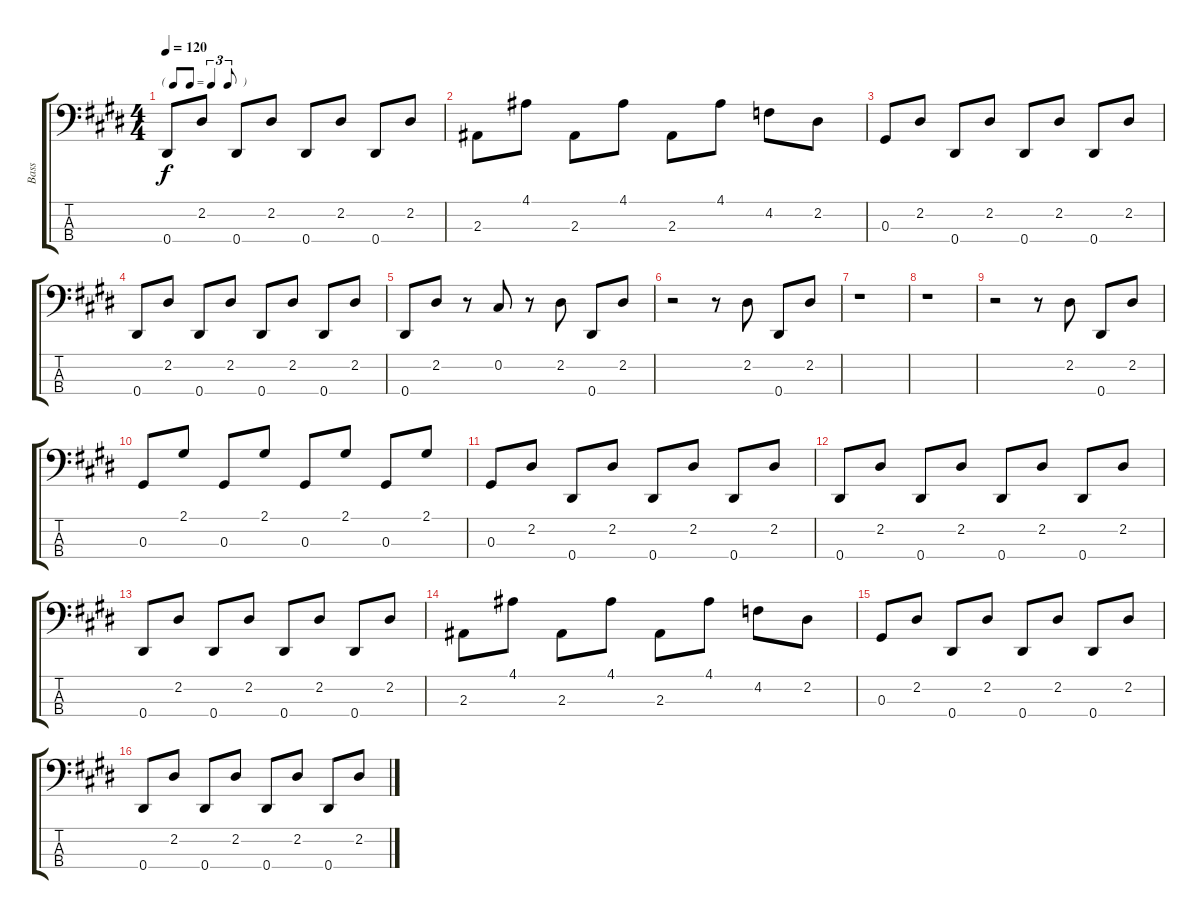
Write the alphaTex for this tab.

\track ("Bass" "Bass") {instrument electricbassfinger}
\staff {score tabs}
\tuning (Gb2 Db2 Ab1 Eb1) {hide}
\ts (4 4)
\tf triplet8th
\tempo 120
\clef f4
\ks e
0.4.8{dy f} 2.2.8 0.4.8 2.2.8 0.4.8 2.2.8 0.4.8 2.2.8 |
2.3.8 4.1.8 2.3.8 4.1.8 2.3.8 4.1.8 4.2.8 2.2.8 |
0.3.8 2.2.8 0.4.8 2.2.8 0.4.8 2.2.8 0.4.8 2.2.8 |
0.4.8 2.2.8 0.4.8 2.2.8 0.4.8 2.2.8 0.4.8 2.2.8 |
0.4.8 2.2.8 r.8 0.2.8 r.8 2.2.8 0.4.8 2.2.8 |
r.2 r.8 2.2.8 0.4.8 2.2.8 |
r.1 |
r.1 |
r.2 r.8 2.2.8 0.4.8 2.2.8 |
0.3.8 2.1.8 0.3.8 2.1.8 0.3.8 2.1.8 0.3.8 2.1.8 |
0.3.8 2.2.8 0.4.8 2.2.8 0.4.8 2.2.8 0.4.8 2.2.8 |
0.4.8 2.2.8 0.4.8 2.2.8 0.4.8 2.2.8 0.4.8 2.2.8 |
0.4.8 2.2.8 0.4.8 2.2.8 0.4.8 2.2.8 0.4.8 2.2.8 |
2.3.8 4.1.8 2.3.8 4.1.8 2.3.8 4.1.8 4.2.8 2.2.8 |
0.3.8 2.2.8 0.4.8 2.2.8 0.4.8 2.2.8 0.4.8 2.2.8 |
0.4.8 2.2.8 0.4.8 2.2.8 0.4.8 2.2.8 0.4.8 2.2.8
